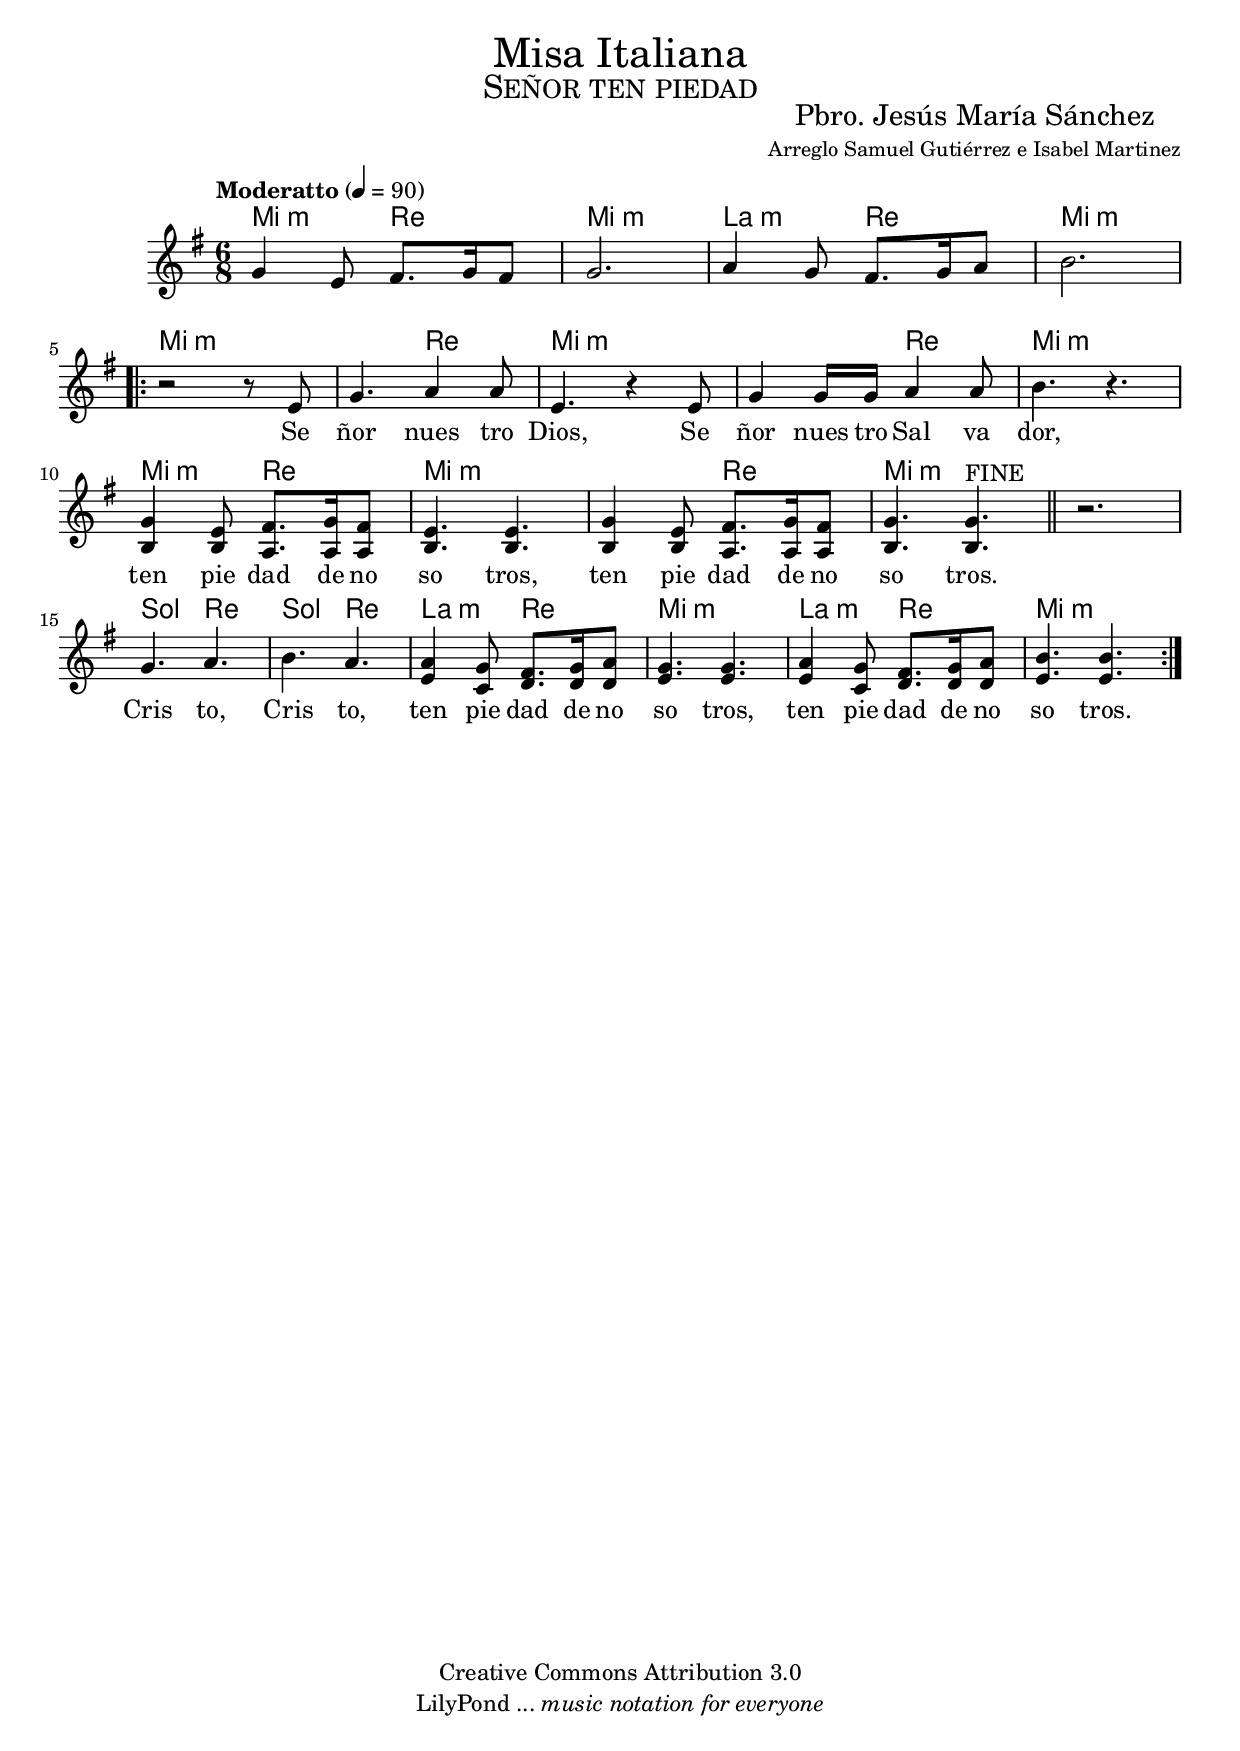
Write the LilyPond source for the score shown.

% ****************************************************************
%	Titulos del Archivo
%	by serach.sam@
% ****************************************************************
\language "espanol"
\version "2.23.2"

% --- Includes
%\include "texto.ily"

% --- Tamaño del pentagrama
%#(set-global-staff-size 25)

% --- Cabecera
\markup { \fill-line { \center-column { \fontsize #5 "Misa Italiana" \fontsize #3 \caps "Señor ten piedad" } } }
\markup { \fill-line { " " \center-column { \fontsize #2 "Pbro. Jesús María Sánchez" \small "Arreglo Samuel Gutiérrez e Isabel Martinez" } } }
\header {
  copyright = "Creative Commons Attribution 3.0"
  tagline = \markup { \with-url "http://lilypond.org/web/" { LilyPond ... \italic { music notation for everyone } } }
  breakbefore = ##t
}

% --- Musica
instrumento = \relative do'' {
  \tempo "Moderatto" 4 = 90
  \key mi \minor
  \time 6/8

  sol4 mi8 fas8. sol16 fas8	| %1
  sol2.				| %2
  la4 sol8 fas8. sol16 la8 	| %3
  si2. 			| \break %4
  \repeat volta 2 {
  r2 r8 mi,8			| %5
  sol4. la4 la8			| %6
  mi4. r4 mi8			| %7
  sol4 sol16 sol la4 la8 	| %8
  si4. r4.			| %9

  <si, sol'>4 <si mi>8 <la fas'>8. <la sol'>16 <la fas'>8 | %10
  <si mi>4. <si mi>4.	| %11
  <si sol'>4 <si mi>8 <la fas'>8. <la sol'>16 <la fas'>8 | %10
  <si sol'>4. <si sol'>4.^"FINE"	| \bar "||" %11
  r2. \break
  sol'4. la4.		| %13
  si4. la4.	| %14
  <mi la>4 <do sol'>8 <re fas>8. <re sol>16 <re la'>8 | %14
  <mi sol>4. <mi sol>4. | %15
  <mi la>4 <do sol'>8 <re fas>8. <re sol>16 <re la'>8 | %14
  <mi si'>4. <mi si'>4. | %15
}
}

letra = \lyricmode {
  _ _ _ _ _ _ _ _ _ _ _ _
  Se ñor nues tro Dios, Se ñor nues tro Sal va dor,
  ten pie dad de no so tros, ten pie dad de no so tros.
  Cris to, Cris to, 
  ten pie dad de no so tros, ten pie dad de no so tros.
}

acordes = \new ChordNames {
  \set chordChanges = ##t
  \italianChords
  \chordmode {
    mi4.:m re4. mi2.:m la4.:m re4. mi2.:m

    mi2.:m mi4.:m re4. mi2.:m mi4.:m re4. mi2.:m
    mi4.:m re4. mi2.:m
    mi4.:m re4. mi2.:m mi2.:m
    sol4. re4. sol4. re4. la4.:m re4. mi2.:m
    la4.:m re4. mi2.:m
  }
}

% --- Partitura
\score {
  <<
    \acordes
    \new Staff {
      <<
        \set Staff.midiInstrument = #"oboe"
        \new Voice = "voz"
        \instrumento
      >>
    }
    \new Lyrics \lyricsto "voz" {
      \letra
    }
  >>
  \midi {}
  \layout {}
}

% --- Pagina
\paper {
  #( set-default-paper-size "letter" )
}